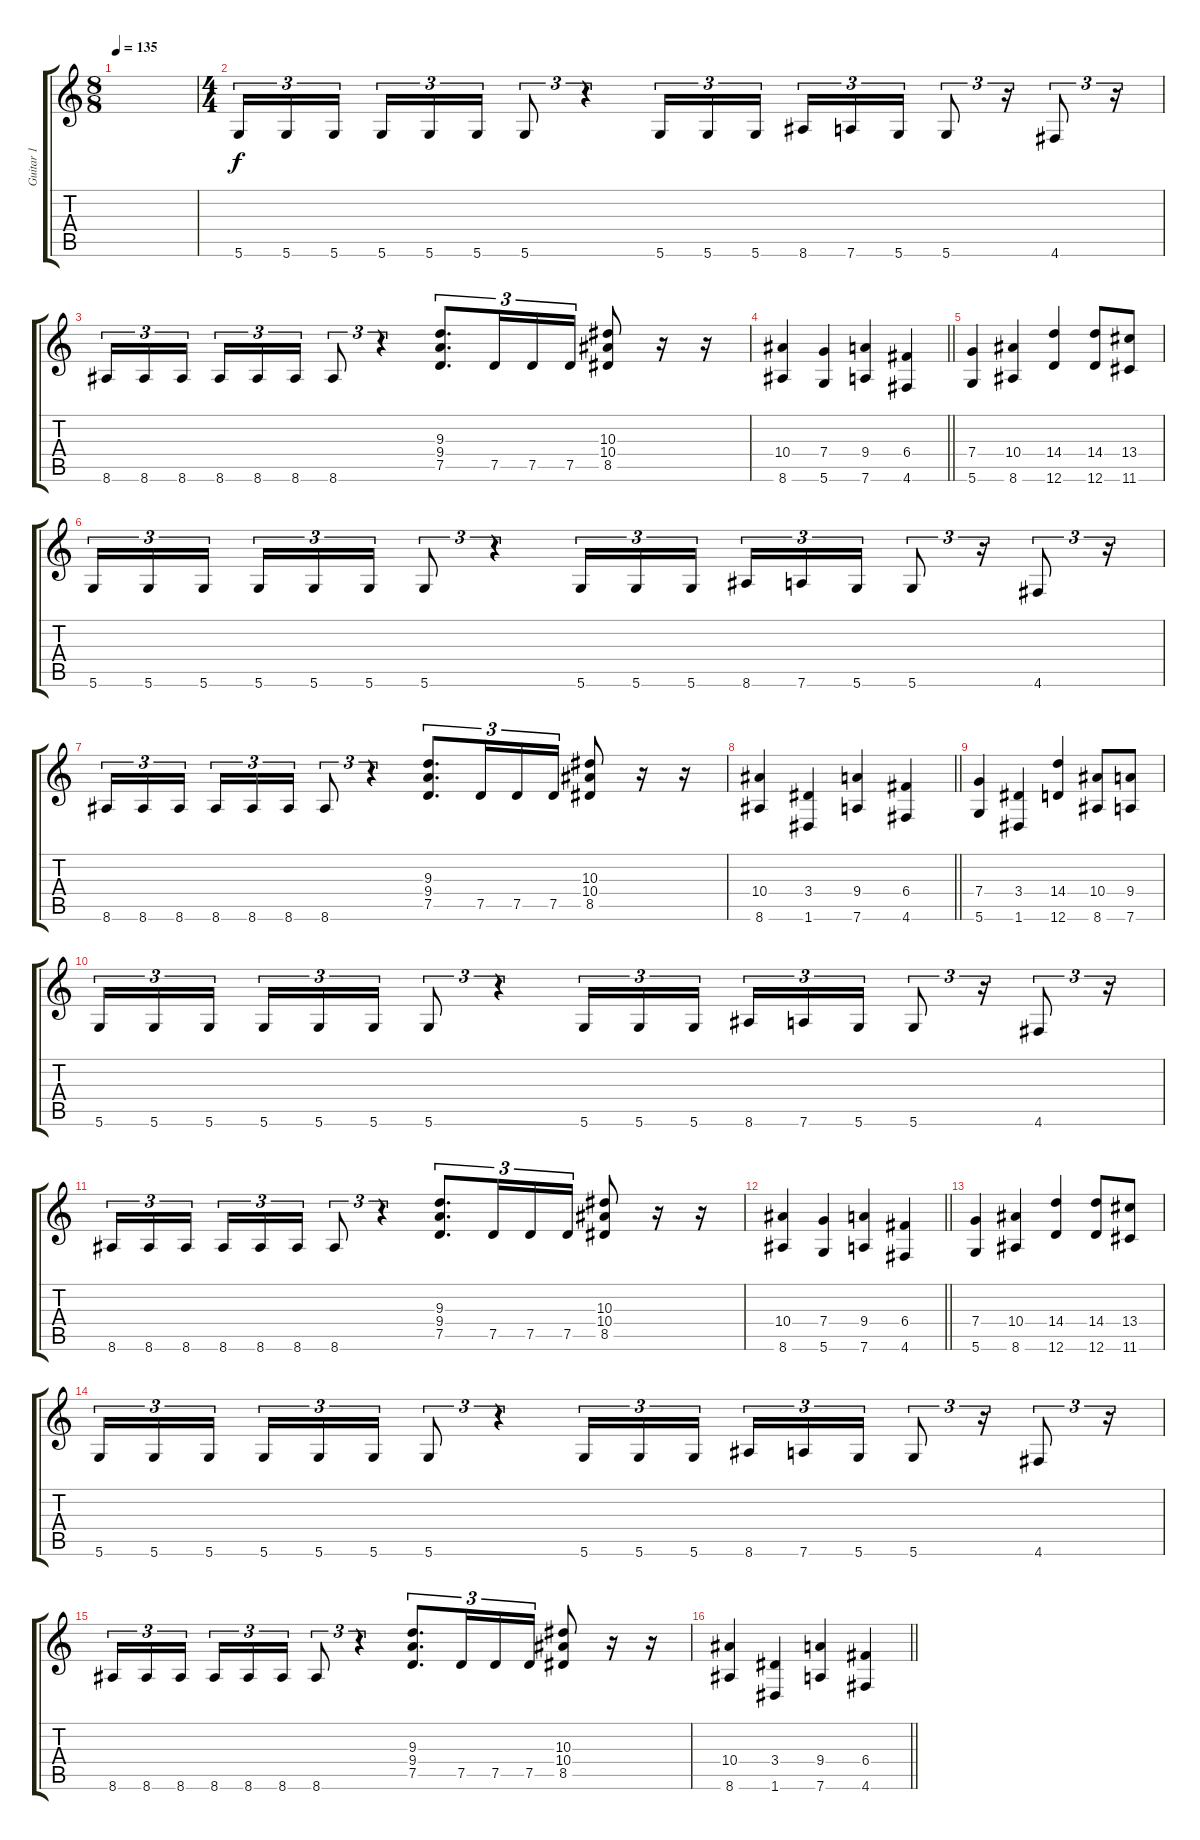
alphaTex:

\track ("Guitar 1" "Guitar 1") {instrument distortionguitar}
\staff {score tabs}
\tuning (D4 A3 F3 C3 G2 D2) {hide}
\ts (8 8)
\tempo 135
\clef g2
\ks c
|
\ts (4 4)
5.6.16{tu (3 2)} 5.6.16{tu (3 2)} 5.6.16{tu (3 2) beam splitsecondary} 5.6.16{tu (3 2)} 5.6.16{tu (3 2)} 5.6.16{tu (3 2)} 5.6.8{tu (3 2)} r.4{tu (3 2)} 5.6.16{tu (3 2)} 5.6.16{tu (3 2)} 5.6.16{tu (3 2) beam splitsecondary} 8.6.16{tu (3 2)} 7.6.16{tu (3 2)} 5.6.16{tu (3 2)} 5.6.8{tu (3 2)} r.16{tu (3 2)} 4.6.8{tu (3 2)} r.16{tu (3 2)} |
8.6.16{tu (3 2)} 8.6.16{tu (3 2)} 8.6.16{tu (3 2) beam splitsecondary} 8.6.16{tu (3 2)} 8.6.16{tu (3 2)} 8.6.16{tu (3 2)} 8.6.8{tu (3 2)} r.4{tu (3 2)} (9.3 9.4 7.5).8{d tu (3 2)} 7.5.16{tu (3 2)} 7.5.16{tu (3 2)} 7.5.16{tu (3 2)} (10.3 10.4 8.5).8 r.16 r.16 |
\barLineRight lightlight
(10.4 8.6).4 (7.4 5.6).4 (9.4 7.6).4 (6.4 4.6).4 |
(7.4 5.6).4 (10.4 8.6).4 (14.4 12.6).4 (14.4 12.6).8 (13.4 11.6).8 |
5.6.16{tu (3 2)} 5.6.16{tu (3 2)} 5.6.16{tu (3 2) beam splitsecondary} 5.6.16{tu (3 2)} 5.6.16{tu (3 2)} 5.6.16{tu (3 2)} 5.6.8{tu (3 2)} r.4{tu (3 2)} 5.6.16{tu (3 2)} 5.6.16{tu (3 2)} 5.6.16{tu (3 2) beam splitsecondary} 8.6.16{tu (3 2)} 7.6.16{tu (3 2)} 5.6.16{tu (3 2)} 5.6.8{tu (3 2)} r.16{tu (3 2)} 4.6.8{tu (3 2)} r.16{tu (3 2)} |
8.6.16{tu (3 2)} 8.6.16{tu (3 2)} 8.6.16{tu (3 2) beam splitsecondary} 8.6.16{tu (3 2)} 8.6.16{tu (3 2)} 8.6.16{tu (3 2)} 8.6.8{tu (3 2)} r.4{tu (3 2)} (9.3 9.4 7.5).8{d tu (3 2)} 7.5.16{tu (3 2)} 7.5.16{tu (3 2)} 7.5.16{tu (3 2)} (10.3 10.4 8.5).8 r.16 r.16 |
\barLineRight lightlight
(10.4 8.6).4 (3.4 1.6).4 (9.4 7.6).4 (6.4 4.6).4 |
(7.4 5.6).4 (3.4 1.6).4 (14.4 12.6).4 (10.4 8.6).8 (9.4 7.6).8 |
5.6.16{tu (3 2)} 5.6.16{tu (3 2)} 5.6.16{tu (3 2) beam splitsecondary} 5.6.16{tu (3 2)} 5.6.16{tu (3 2)} 5.6.16{tu (3 2)} 5.6.8{tu (3 2)} r.4{tu (3 2)} 5.6.16{tu (3 2)} 5.6.16{tu (3 2)} 5.6.16{tu (3 2) beam splitsecondary} 8.6.16{tu (3 2)} 7.6.16{tu (3 2)} 5.6.16{tu (3 2)} 5.6.8{tu (3 2)} r.16{tu (3 2)} 4.6.8{tu (3 2)} r.16{tu (3 2)} |
8.6.16{tu (3 2)} 8.6.16{tu (3 2)} 8.6.16{tu (3 2) beam splitsecondary} 8.6.16{tu (3 2)} 8.6.16{tu (3 2)} 8.6.16{tu (3 2)} 8.6.8{tu (3 2)} r.4{tu (3 2)} (9.3 9.4 7.5).8{d tu (3 2)} 7.5.16{tu (3 2)} 7.5.16{tu (3 2)} 7.5.16{tu (3 2)} (10.3 10.4 8.5).8 r.16 r.16 |
\barLineRight lightlight
(10.4 8.6).4 (7.4 5.6).4 (9.4 7.6).4 (6.4 4.6).4 |
(7.4 5.6).4 (10.4 8.6).4 (14.4 12.6).4 (14.4 12.6).8 (13.4 11.6).8 |
5.6.16{tu (3 2)} 5.6.16{tu (3 2)} 5.6.16{tu (3 2) beam splitsecondary} 5.6.16{tu (3 2)} 5.6.16{tu (3 2)} 5.6.16{tu (3 2)} 5.6.8{tu (3 2)} r.4{tu (3 2)} 5.6.16{tu (3 2)} 5.6.16{tu (3 2)} 5.6.16{tu (3 2) beam splitsecondary} 8.6.16{tu (3 2)} 7.6.16{tu (3 2)} 5.6.16{tu (3 2)} 5.6.8{tu (3 2)} r.16{tu (3 2)} 4.6.8{tu (3 2)} r.16{tu (3 2)} |
8.6.16{tu (3 2)} 8.6.16{tu (3 2)} 8.6.16{tu (3 2) beam splitsecondary} 8.6.16{tu (3 2)} 8.6.16{tu (3 2)} 8.6.16{tu (3 2)} 8.6.8{tu (3 2)} r.4{tu (3 2)} (9.3 9.4 7.5).8{d tu (3 2)} 7.5.16{tu (3 2)} 7.5.16{tu (3 2)} 7.5.16{tu (3 2)} (10.3 10.4 8.5).8 r.16 r.16 |
\barLineRight lightlight
(10.4 8.6).4 (3.4 1.6).4 (9.4 7.6).4 (6.4 4.6).4
